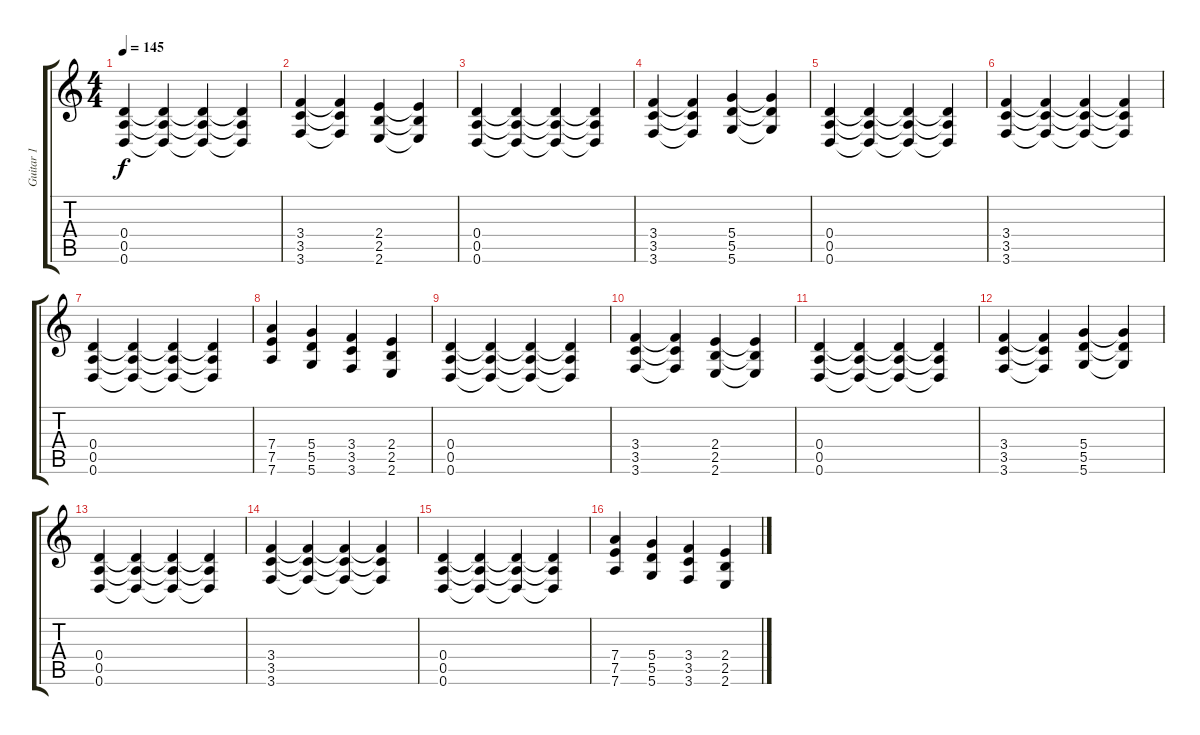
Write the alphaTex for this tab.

\track ("Guitar 1" "Guitar 1") {instrument distortionguitar}
\staff {score tabs}
\tuning (E4 B3 G3 D3 A2 D2) {hide}
\ts (4 4)
\tempo 145
\clef g2
\ks c
(0.4 0.5 0.6).4{dy f} (0.4{t} 0.5{t} 0.6{t}).4 (0.4{t} 0.5{t} 0.6{t}).4 (0.4{t} 0.5{t} 0.6{t}).4 |
(3.4 3.5 3.6).4 (3.4{t} 3.5{t} 3.6{t}).4 (2.4 2.5 2.6).4 (2.4{t} 2.5{t} 2.6{t}).4 |
(0.4 0.5 0.6).4 (0.4{t} 0.5{t} 0.6{t}).4 (0.4{t} 0.5{t} 0.6{t}).4 (0.4{t} 0.5{t} 0.6{t}).4 |
(3.4 3.5 3.6).4 (3.4{t} 3.5{t} 3.6{t}).4 (5.4 5.5 5.6).4 (5.4{t} 5.5{t} 5.6{t}).4 |
(0.4 0.5 0.6).4 (0.4{t} 0.5{t} 0.6{t}).4 (0.4{t} 0.5{t} 0.6{t}).4 (0.4{t} 0.5{t} 0.6{t}).4 |
(3.4 3.5 3.6).4 (3.4{t} 3.5{t} 3.6{t}).4 (3.4{t} 3.5{t} 3.6{t}).4 (3.4{t} 3.5{t} 3.6{t}).4 |
(0.4 0.5 0.6).4 (0.4{t} 0.5{t} 0.6{t}).4 (0.4{t} 0.5{t} 0.6{t}).4 (0.4{t} 0.5{t} 0.6{t}).4 |
(7.4 7.5 7.6).4 (5.4 5.5 5.6).4 (3.4 3.5 3.6).4 (2.4 2.5 2.6).4 |
(0.4 0.5 0.6).4 (0.4{t} 0.5{t} 0.6{t}).4 (0.4{t} 0.5{t} 0.6{t}).4 (0.4{t} 0.5{t} 0.6{t}).4 |
(3.4 3.5 3.6).4 (3.4{t} 3.5{t} 3.6{t}).4 (2.4 2.5 2.6).4 (2.4{t} 2.5{t} 2.6{t}).4 |
(0.4 0.5 0.6).4 (0.4{t} 0.5{t} 0.6{t}).4 (0.4{t} 0.5{t} 0.6{t}).4 (0.4{t} 0.5{t} 0.6{t}).4 |
(3.4 3.5 3.6).4 (3.4{t} 3.5{t} 3.6{t}).4 (5.4 5.5 5.6).4 (5.4{t} 5.5{t} 5.6{t}).4 |
(0.4 0.5 0.6).4 (0.4{t} 0.5{t} 0.6{t}).4 (0.4{t} 0.5{t} 0.6{t}).4 (0.4{t} 0.5{t} 0.6{t}).4 |
(3.4 3.5 3.6).4 (3.4{t} 3.5{t} 3.6{t}).4 (3.4{t} 3.5{t} 3.6{t}).4 (3.4{t} 3.5{t} 3.6{t}).4 |
(0.4 0.5 0.6).4 (0.4{t} 0.5{t} 0.6{t}).4 (0.4{t} 0.5{t} 0.6{t}).4 (0.4{t} 0.5{t} 0.6{t}).4 |
(7.4 7.5 7.6).4 (5.4 5.5 5.6).4 (3.4 3.5 3.6).4 (2.4 2.5 2.6).4
